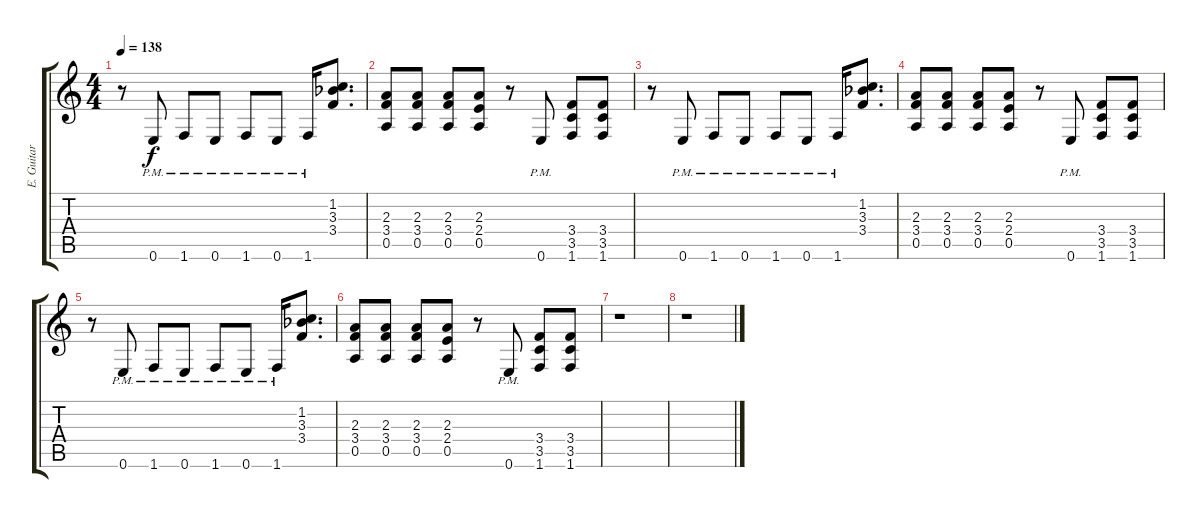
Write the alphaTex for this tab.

\track ("E. Guitar II" "E. Guitar ") {instrument overdrivenguitar}
\staff {score tabs}
\tuning (E4 B3 G3 D3 A2 E2) {hide}
\ts (4 4)
\tempo 138
\clef g2
\ks c
r.8{dy f} 0.6{pm}.8 1.6{pm}.8 0.6{pm}.8 1.6{pm}.8 0.6{pm}.8 1.6{pm}.16 (1.2 3.3{acc b} 3.4).8{d} |
(2.3 3.4 0.5).8 (2.3 3.4 0.5).8 (2.3 3.4 0.5).8 (2.3 2.4 0.5).8 r.8 0.6{pm}.8 (3.4 3.5 1.6).8 (3.4 3.5 1.6).8 |
r.8 0.6{pm}.8 1.6{pm}.8 0.6{pm}.8 1.6{pm}.8 0.6{pm}.8 1.6{pm}.16 (1.2 3.3{acc b} 3.4).8{d} |
(2.3 3.4 0.5).8 (2.3 3.4 0.5).8 (2.3 3.4 0.5).8 (2.3 2.4 0.5).8 r.8 0.6{pm}.8 (3.4 3.5 1.6).8 (3.4 3.5 1.6).8 |
r.8 0.6{pm}.8 1.6{pm}.8 0.6{pm}.8 1.6{pm}.8 0.6{pm}.8 1.6{pm}.16 (1.2 3.3{acc b} 3.4).8{d} |
(2.3 3.4 0.5).8 (2.3 3.4 0.5).8 (2.3 3.4 0.5).8 (2.3 2.4 0.5).8 r.8 0.6{pm}.8 (3.4 3.5 1.6).8 (3.4 3.5 1.6).8 |
r.1 |
r.1
